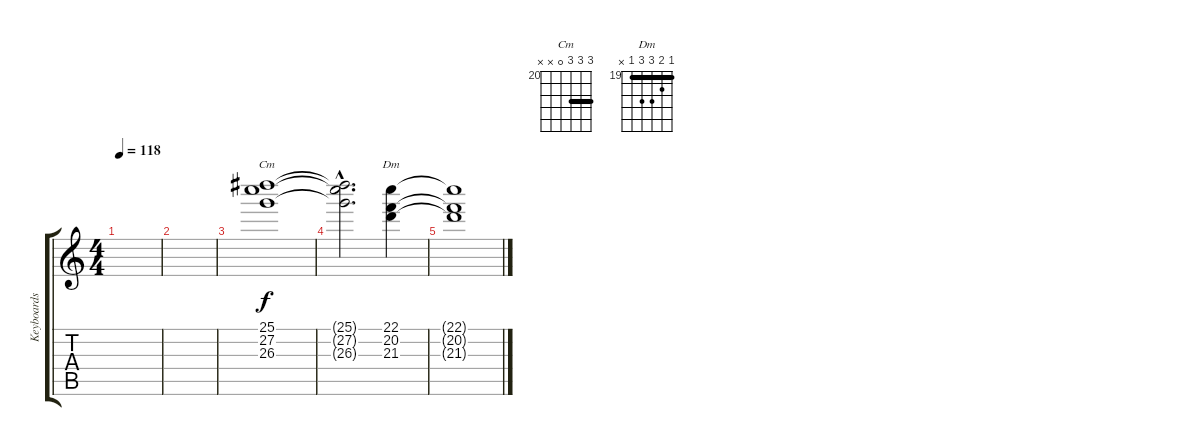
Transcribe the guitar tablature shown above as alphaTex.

\track ("Keyboards III" "Keyboards ") {instrument overdrivenguitar}
\staff {score tabs}
\tuning (D4 A3 F3 C3 G2 C2) {hide}
\chord ("Cm" 22 22 22 0 x x) {firstfret 20 barre 22}
\chord ("Dm" 19 20 21 21 19 x) {firstfret 19 barre 19}
\ts (4 4)
\tempo 118
\clef g2
\ks c
|
|
(25.1 27.2 26.3).1{ch "Cm" volume 6 balance 2 instrument rockorgan} |
(25.1{hac t} 27.2{hac t} 26.3{hac t}).2{d} (22.1 20.2 21.3).4{ch "Dm"} |
(22.1{t} 20.2{t} 21.3{t}).1
